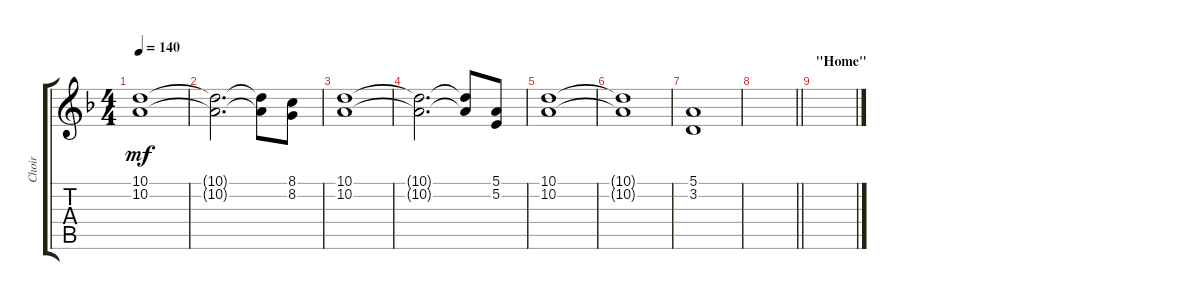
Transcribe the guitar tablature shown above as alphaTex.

\track ("Choir" "Choir") {instrument choiraahs}
\staff {score tabs}
\tuning (E4 B3 G3 D3 A2 E2) {hide}
\ts (4 4)
\tempo 140
\clef g2
\ks dminor
(10.1 10.2).1{dy mf} |
(10.1{t} 10.2{t}).2{d} (10.1{t} 10.2{t}).8 (8.1 8.2).8 |
(10.1 10.2).1 |
(10.1{t} 10.2{t}).2{d} (10.1{t} 10.2{t}).8 (5.1 5.2).8 |
(10.1 10.2).1 |
(10.1{t} 10.2{t}).1 |
(5.1 3.2).1 |
\barLineRight lightlight
|
\section ("" "\"Home\"")
